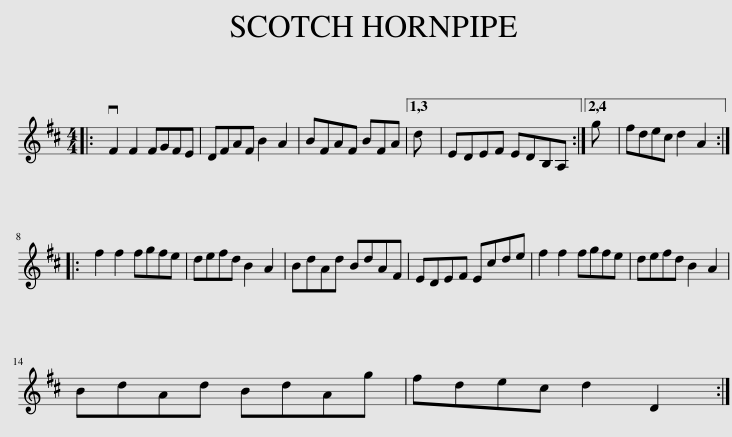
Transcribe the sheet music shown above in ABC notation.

X:1
L:1/8
M:4/4
I:linebreak $
K:D
V:1 treble
V:1
|: vF2 F2 FGFE | DFAF B2 A2 | BFAF BFA |1,3 d | EDEF EDB,A, :|2,4 %5
 g | fdec d2 A2 ::$ f2 f2 fgfe | defd B2 A2 | BdAd BdAF | %10
 EDEF Ecde | f2 f2 fgfe | defd B2 A2 |$ BdAd BdAg | fdec d2 D2 :| %15
